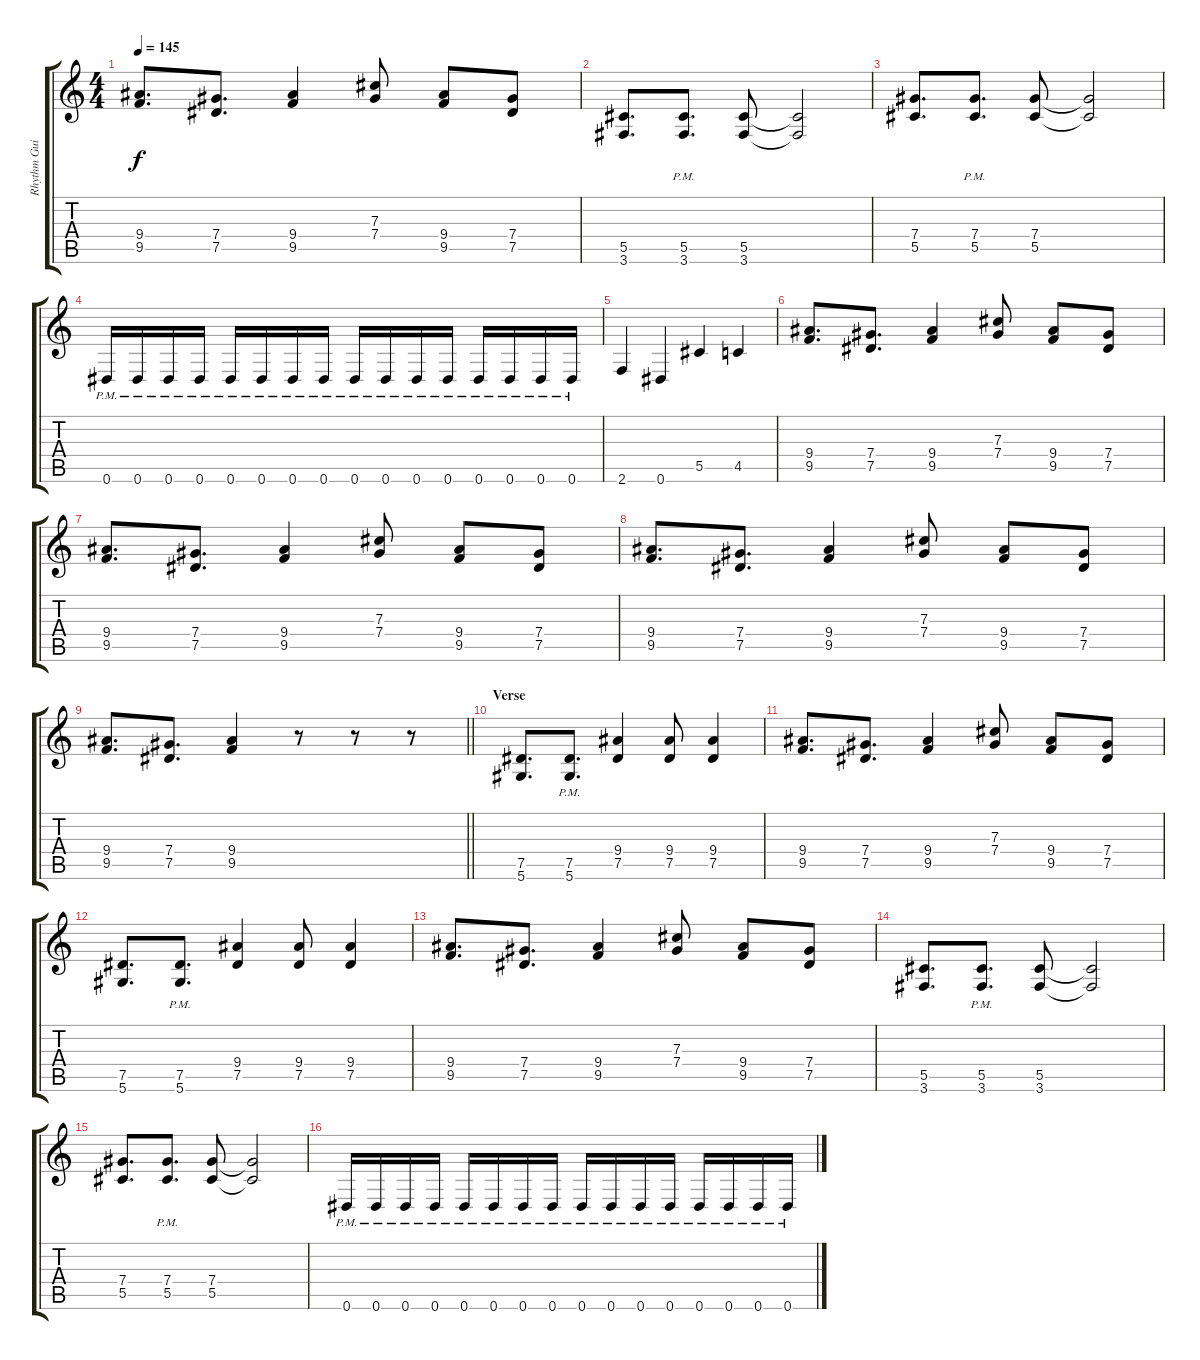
\track ("Rhythm Guitar " "Rhythm Gui") {instrument distortionguitar}
\staff {score tabs}
\tuning (Eb4 Bb3 Gb3 Db3 Ab2 Eb2) {hide}
\ts (4 4)
\tempo 145
\clef g2
\ks c
(9.4 9.5).8{d dy f} (7.4 7.5).8{d} (9.4 9.5).4 (7.3 7.4).8 (9.4 9.5).8 (7.4 7.5).8 |
(5.5 3.6).8{d} (5.5{pm} 3.6{pm}).8{d} (5.5 3.6).8 (5.5{t} 3.6{t}).2 |
(7.4 5.5).8{d} (7.4{pm} 5.5{pm}).8{d} (7.4 5.5).8 (7.4{t} 5.5{t}).2 |
0.6{pm}.16 0.6{pm}.16 0.6{pm}.16 0.6{pm}.16 0.6{pm}.16 0.6{pm}.16 0.6{pm}.16 0.6{pm}.16 0.6{pm}.16 0.6{pm}.16 0.6{pm}.16 0.6{pm}.16 0.6{pm}.16 0.6{pm}.16 0.6{pm}.16 0.6{pm}.16 |
2.6.4 0.6.4 5.5.4 4.5.4 |
(9.4 9.5).8{d} (7.4 7.5).8{d} (9.4 9.5).4 (7.3 7.4).8 (9.4 9.5).8 (7.4 7.5).8 |
(9.4 9.5).8{d} (7.4 7.5).8{d} (9.4 9.5).4 (7.3 7.4).8 (9.4 9.5).8 (7.4 7.5).8 |
(9.4 9.5).8{d} (7.4 7.5).8{d} (9.4 9.5).4 (7.3 7.4).8 (9.4 9.5).8 (7.4 7.5).8 |
\barLineRight lightlight
(9.4 9.5).8{d} (7.4 7.5).8{d} (9.4 9.5).4 r.8 r.8 r.8 |
\section ("" "Verse")
(7.5 5.6).8{d} (7.5{pm} 5.6{pm}).8{d} (9.4 7.5).4 (9.4 7.5).8 (9.4 7.5).4 |
(9.4 9.5).8{d} (7.4 7.5).8{d} (9.4 9.5).4 (7.3 7.4).8 (9.4 9.5).8 (7.4 7.5).8 |
(7.5 5.6).8{d} (7.5{pm} 5.6{pm}).8{d} (9.4 7.5).4 (9.4 7.5).8 (9.4 7.5).4 |
(9.4 9.5).8{d} (7.4 7.5).8{d} (9.4 9.5).4 (7.3 7.4).8 (9.4 9.5).8 (7.4 7.5).8 |
(5.5 3.6).8{d} (5.5{pm} 3.6{pm}).8{d} (5.5 3.6).8 (5.5{t} 3.6{t}).2 |
(7.4 5.5).8{d} (7.4{pm} 5.5{pm}).8{d} (7.4 5.5).8 (7.4{t} 5.5{t}).2 |
0.6{pm}.16 0.6{pm}.16 0.6{pm}.16 0.6{pm}.16 0.6{pm}.16 0.6{pm}.16 0.6{pm}.16 0.6{pm}.16 0.6{pm}.16 0.6{pm}.16 0.6{pm}.16 0.6{pm}.16 0.6{pm}.16 0.6{pm}.16 0.6{pm}.16 0.6{pm}.16
